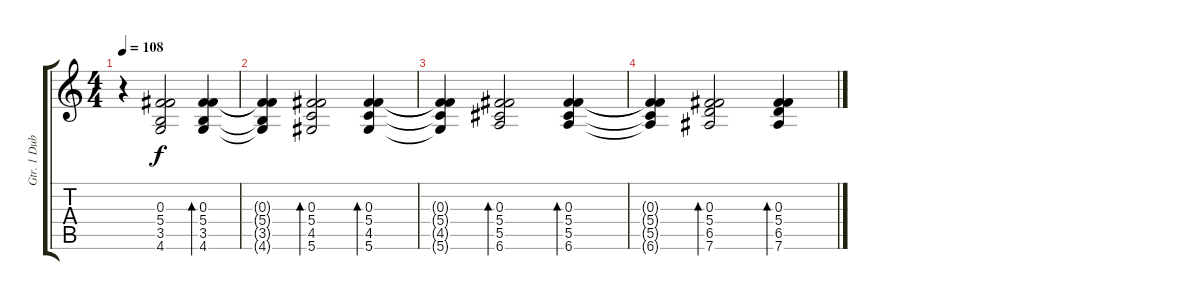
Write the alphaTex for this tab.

\track ("Gtr. 1 Dub" "Gtr. 1 Dub") {instrument acousticguitarnylon}
\staff {score tabs}
\tuning (Eb4 Bb3 Gb3 Db3 Ab2 Eb2) {hide}
\ts (4 4)
\tempo 108
\clef g2
\ks c
r.4{dy f} (0.3 5.4 3.5 4.6).2 (0.3 5.4 3.5 4.6).4{bd 120} |
(0.3{t} 5.4{t} 3.5{t} 4.6{t}).4 (0.3 5.4 4.5 5.6).2{bd 120} (0.3 5.4 4.5 5.6).4{bd 120} |
(0.3{t} 5.4{t} 4.5{t} 5.6{t}).4 (0.3 5.4 5.5 6.6).2{bd 120} (0.3 5.4 5.5 6.6).4{bd 120} |
(0.3{t} 5.4{t} 5.5{t} 6.6{t}).4 (0.3 5.4 6.5 7.6).2{bd 120} (0.3 5.4 6.5 7.6).4{bd 120}
